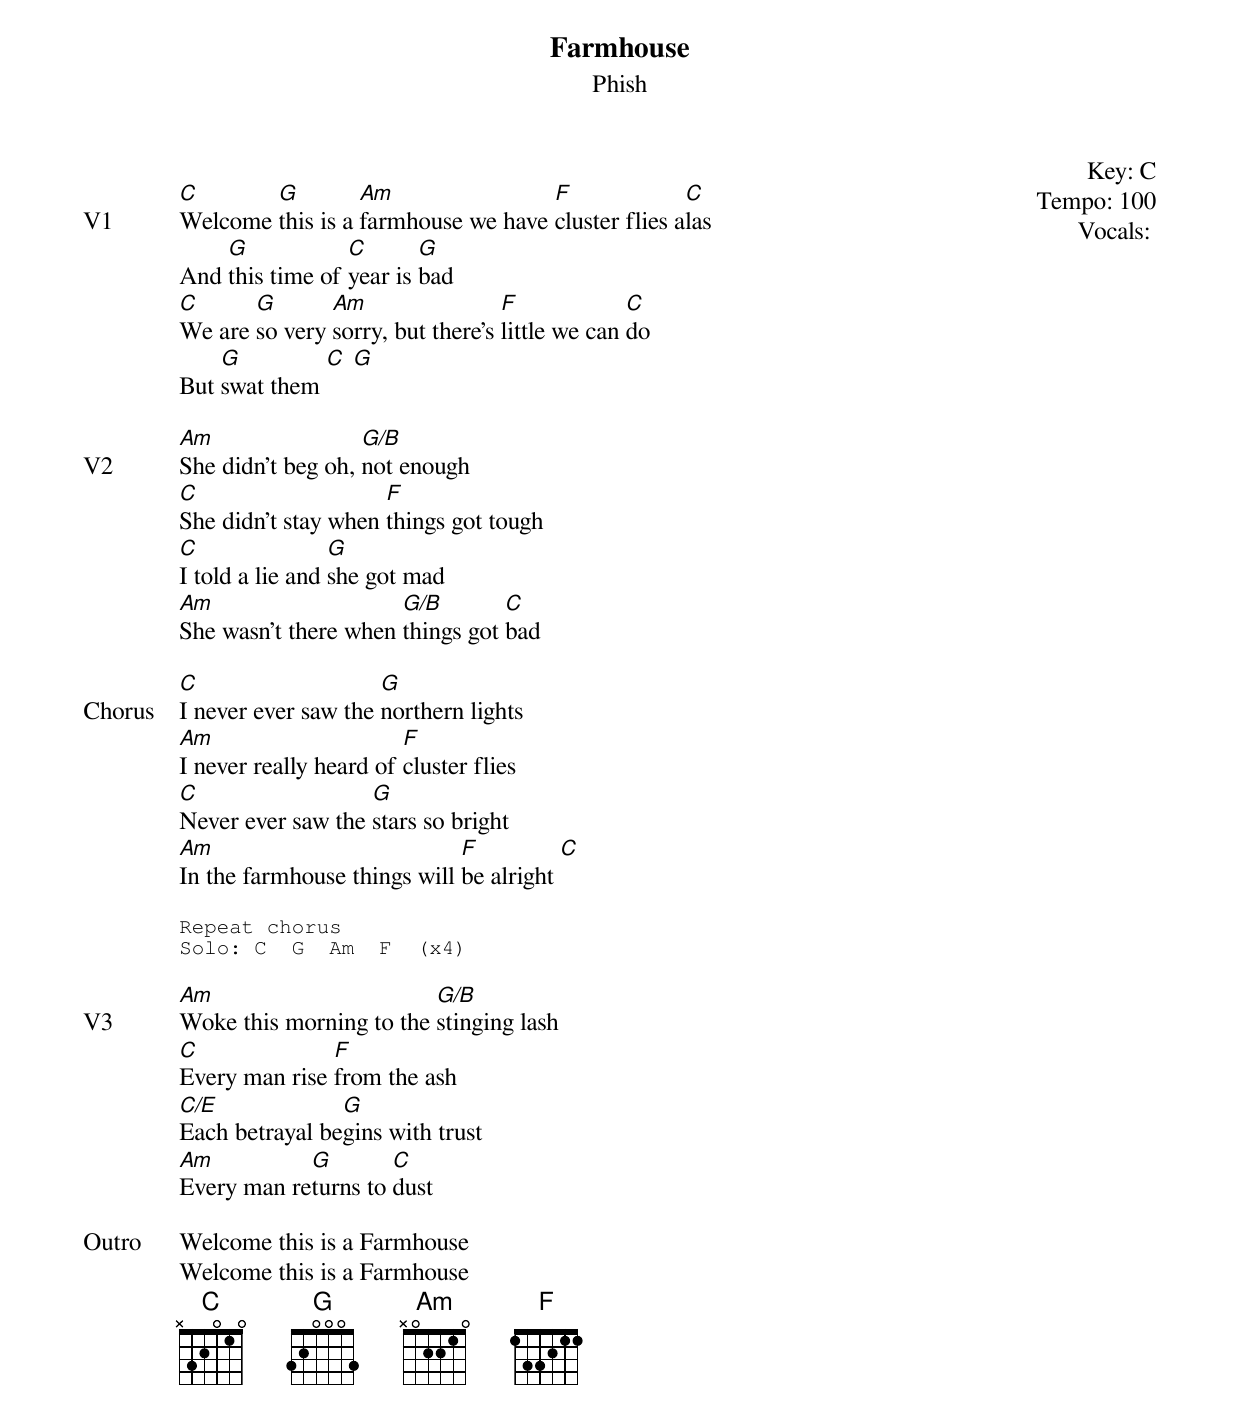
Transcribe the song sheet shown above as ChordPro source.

{t: Farmhouse}
{st: Phish}
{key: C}
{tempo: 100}
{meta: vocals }
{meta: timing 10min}
{define "C/E"}
{define "G/B"}

{start_of_textblock label="" flush="right" anchor="line" x="100%"}
Key: %{key}
Tempo: %{tempo}
Vocals: %{vocals}
{end_of_textblock}

{sov: V1}
[C]Welcome [G]this is a [Am]farmhouse we have [F]cluster flies a[C]las
And [G]this time of [C]year is [G]bad
[C]We are [G]so very [Am]sorry, but there's [F]little we can [C]do
But [G]swat them [C] [G]
{eov}

{sov: V2}
[Am]She didn't beg oh, [G/B]not enough
[C]She didn't stay when [F]things got tough
[C]I told a lie and [G]she got mad
[Am]She wasn't there when [G/B]things got [C]bad
{eov}

{sov: Chorus}
[C]I never ever saw the [G]northern lights
[Am]I never really heard of [F]cluster flies
[C]Never ever saw the [G]stars so bright
[Am]In the farmhouse things will [F]be alright [C]
{eov}

{sot}
Repeat chorus
Solo: C  G  Am  F  (x4)
{eot}

{sov: V3}
[Am]Woke this morning to the [G/B]stinging lash
[C]Every man rise [F]from the ash
[C/E]Each betrayal be[G]gins with trust
[Am]Every man re[G]turns to [C]dust
{eov}

{sov: Outro}
Welcome this is a Farmhouse
Welcome this is a Farmhouse
{eov}
